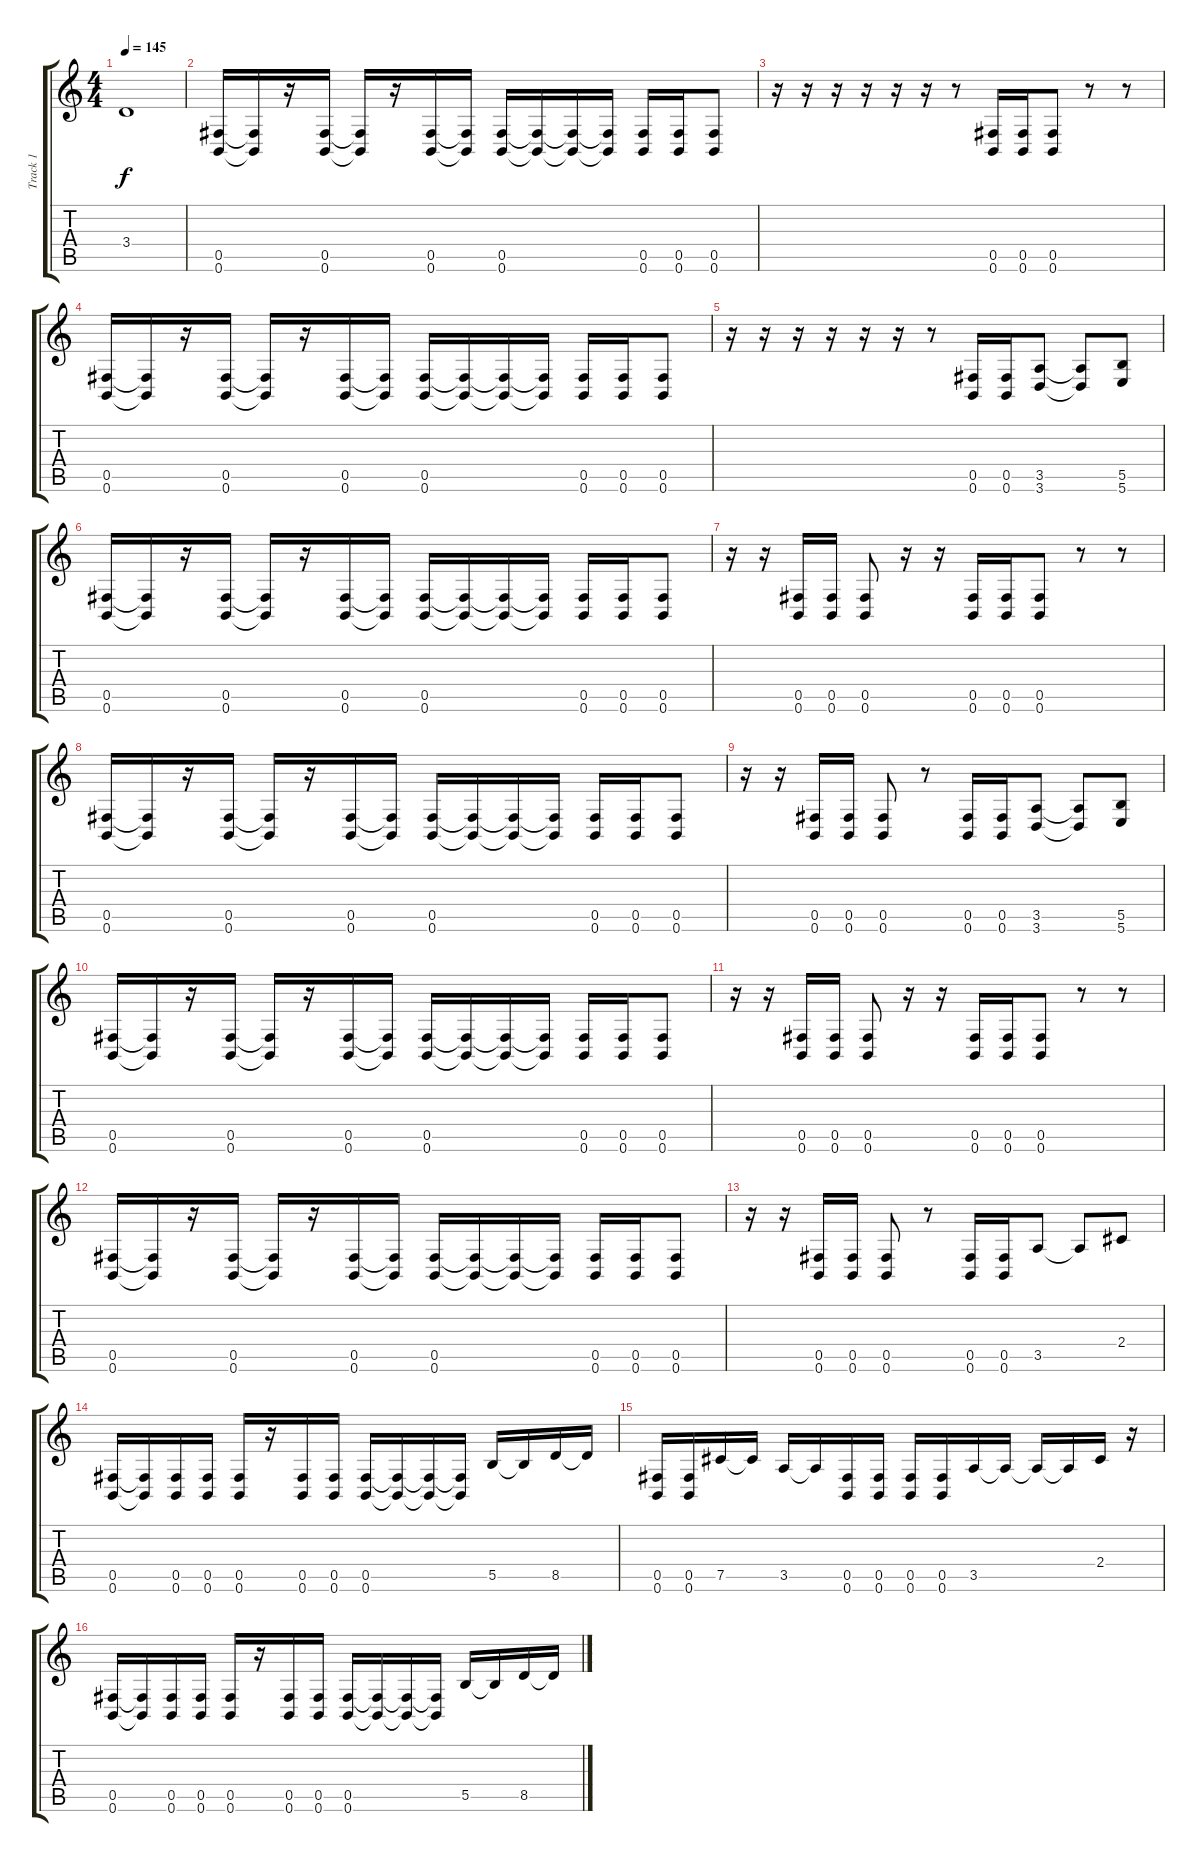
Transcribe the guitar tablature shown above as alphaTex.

\track ("Track 1" "Track 1") {instrument distortionguitar}
\staff {score tabs}
\tuning (Db4 Ab3 E3 B2 Gb2 B1) {hide}
\ts (4 4)
\tempo 145
\clef g2
\ks c
3.4{t}.1{dy f} |
(0.5 0.6).16 (0.5{t} 0.6{t}).16 r.16 (0.5 0.6).16 (0.5{t} 0.6{t}).16 r.16 (0.5 0.6).16 (0.5{t} 0.6{t}).16 (0.5 0.6).16 (0.5{t} 0.6{t}).16 (0.5{t} 0.6{t}).16 (0.5{t} 0.6{t}).16 (0.5 0.6).16 (0.5 0.6).16 (0.5 0.6).8 |
r.16 r.16 r.16 r.16 r.16 r.16 r.8 (0.5 0.6).16 (0.5 0.6).16 (0.5 0.6).8 r.8 r.8 |
(0.5 0.6).16 (0.5{t} 0.6{t}).16 r.16 (0.5 0.6).16 (0.5{t} 0.6{t}).16 r.16 (0.5 0.6).16 (0.5{t} 0.6{t}).16 (0.5 0.6).16 (0.5{t} 0.6{t}).16 (0.5{t} 0.6{t}).16 (0.5{t} 0.6{t}).16 (0.5 0.6).16 (0.5 0.6).16 (0.5 0.6).8 |
r.16 r.16 r.16 r.16 r.16 r.16 r.8 (0.5 0.6).16 (0.5 0.6).16 (3.5 3.6).8 (3.5{t} 3.6{t}).8 (5.5 5.6).8 |
(0.5 0.6).16 (0.5{t} 0.6{t}).16 r.16 (0.5 0.6).16 (0.5{t} 0.6{t}).16 r.16 (0.5 0.6).16 (0.5{t} 0.6{t}).16 (0.5 0.6).16 (0.5{t} 0.6{t}).16 (0.5{t} 0.6{t}).16 (0.5{t} 0.6{t}).16 (0.5 0.6).16 (0.5 0.6).16 (0.5 0.6).8 |
r.16 r.16 (0.5 0.6).16 (0.5 0.6).16 (0.5 0.6).8 r.16 r.16 (0.5 0.6).16 (0.5 0.6).16 (0.5 0.6).8 r.8 r.8 |
(0.5 0.6).16 (0.5{t} 0.6{t}).16 r.16 (0.5 0.6).16 (0.5{t} 0.6{t}).16 r.16 (0.5 0.6).16 (0.5{t} 0.6{t}).16 (0.5 0.6).16 (0.5{t} 0.6{t}).16 (0.5{t} 0.6{t}).16 (0.5{t} 0.6{t}).16 (0.5 0.6).16 (0.5 0.6).16 (0.5 0.6).8 |
r.16 r.16 (0.5 0.6).16 (0.5 0.6).16 (0.5 0.6).8 r.8 (0.5 0.6).16 (0.5 0.6).16 (3.5 3.6).8 (3.5{t} 3.6{t}).8 (5.5 5.6).8 |
(0.5 0.6).16 (0.5{t} 0.6{t}).16 r.16 (0.5 0.6).16 (0.5{t} 0.6{t}).16 r.16 (0.5 0.6).16 (0.5{t} 0.6{t}).16 (0.5 0.6).16 (0.5{t} 0.6{t}).16 (0.5{t} 0.6{t}).16 (0.5{t} 0.6{t}).16 (0.5 0.6).16 (0.5 0.6).16 (0.5 0.6).8 |
r.16 r.16 (0.5 0.6).16 (0.5 0.6).16 (0.5 0.6).8 r.16 r.16 (0.5 0.6).16 (0.5 0.6).16 (0.5 0.6).8 r.8 r.8 |
(0.5 0.6).16 (0.5{t} 0.6{t}).16 r.16 (0.5 0.6).16 (0.5{t} 0.6{t}).16 r.16 (0.5 0.6).16 (0.5{t} 0.6{t}).16 (0.5 0.6).16 (0.5{t} 0.6{t}).16 (0.5{t} 0.6{t}).16 (0.5{t} 0.6{t}).16 (0.5 0.6).16 (0.5 0.6).16 (0.5 0.6).8 |
r.16 r.16 (0.5 0.6).16 (0.5 0.6).16 (0.5 0.6).8 r.8 (0.5 0.6).16 (0.5 0.6).16 3.5.8 3.5{t}.8 2.4.8 |
(0.5 0.6).16 (0.5{t} 0.6{t}).16 (0.5 0.6).16 (0.5 0.6).16 (0.5 0.6).16 r.16 (0.5 0.6).16 (0.5 0.6).16 (0.5 0.6).16 (0.5{t} 0.6{t}).16 (0.5{t} 0.6{t}).16 (0.5{t} 0.6{t}).16 5.5.16 5.5{t}.16 8.5.16 8.5{t}.16 |
(0.5 0.6).16 (0.5 0.6).16 7.5.16 7.5{t}.16 3.5.16 3.5{t}.16 (0.5 0.6).16 (0.5 0.6).16 (0.5 0.6).16 (0.5 0.6).16 3.5.16 3.5{t}.16 3.5{t}.16 3.5{t}.16 2.4.16 r.16 |
(0.5 0.6).16 (0.5{t} 0.6{t}).16 (0.5 0.6).16 (0.5 0.6).16 (0.5 0.6).16 r.16 (0.5 0.6).16 (0.5 0.6).16 (0.5 0.6).16 (0.5{t} 0.6{t}).16 (0.5{t} 0.6{t}).16 (0.5{t} 0.6{t}).16 5.5.16 5.5{t}.16 8.5.16 8.5{t}.16
